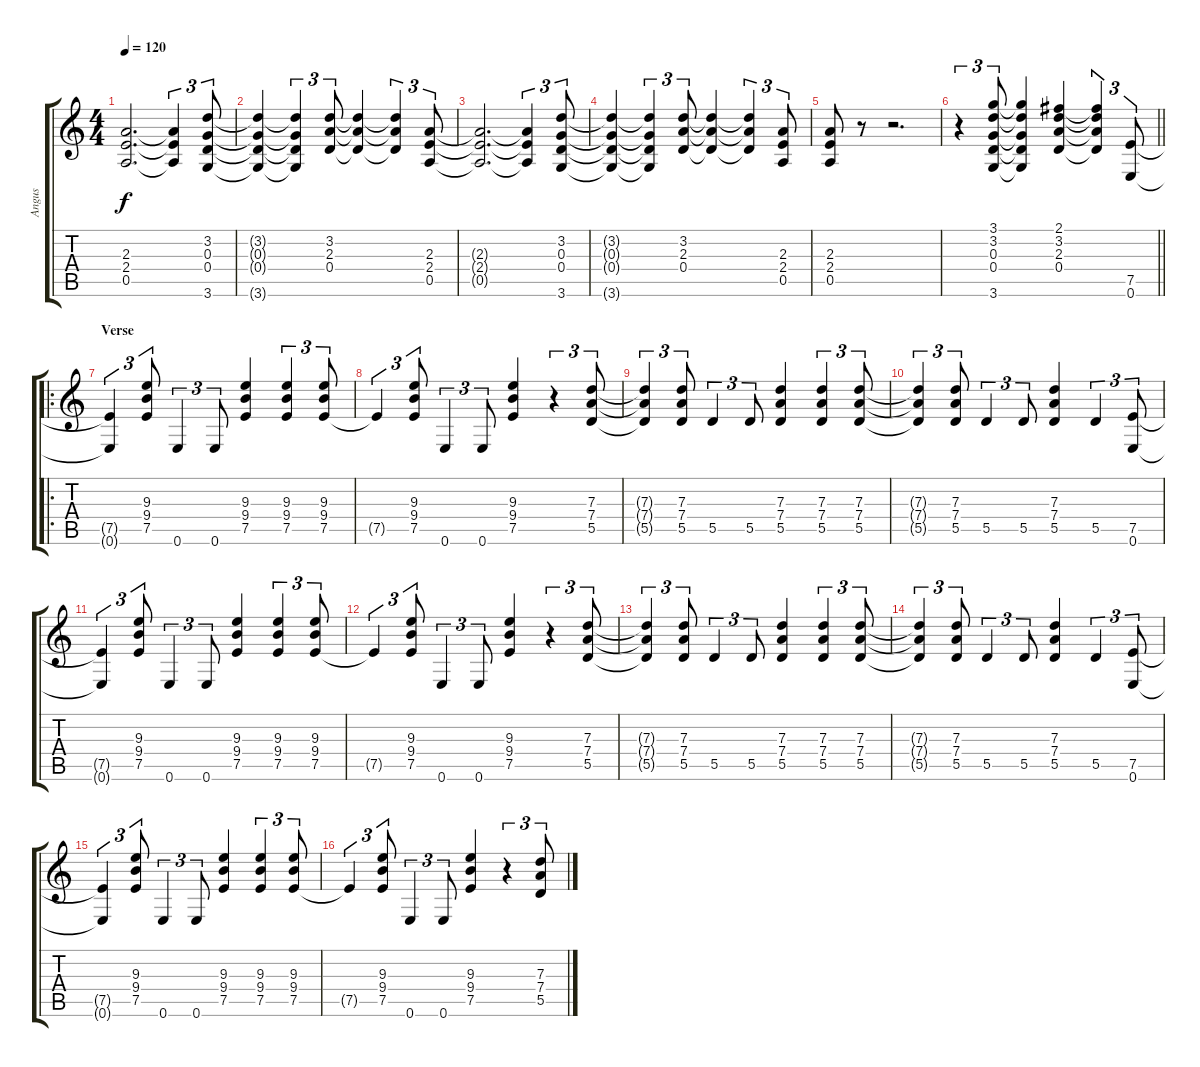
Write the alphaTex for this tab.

\track ("Angus" "Angus") {instrument overdrivenguitar}
\staff {score tabs}
\tuning (E4 B3 G3 D3 A2 E2) {hide}
\ts (4 4)
\tempo 120
\clef g2
\ks c
(2.3{t} 2.4{t} 0.5{t}).2{d dy f} (2.3{t} 2.4{t} 0.5{t}).4{tu (3 2)} (3.2 0.3 0.4 3.6).8{tu (3 2)} |
(3.2{t} 0.3{t} 0.4{t} 3.6{t}).4 (3.2{t} 0.3{t} 0.4{t} 3.6{t}).4{tu (3 2)} (3.2 2.3 0.4).8{tu (3 2)} (3.2{t} 2.3{t} 0.4{t}).4 (3.2{t} 2.3{t} 0.4{t}).4{tu (3 2)} (2.3 2.4 0.5).8{tu (3 2)} |
(2.3{t} 2.4{t} 0.5{t}).2{d} (2.3{t} 2.4{t} 0.5{t}).4{tu (3 2)} (3.2 0.3 0.4 3.6).8{tu (3 2)} |
(3.2{t} 0.3{t} 0.4{t} 3.6{t}).4 (3.2{t} 0.3{t} 0.4{t} 3.6{t}).4{tu (3 2)} (3.2 2.3 0.4).8{tu (3 2)} (3.2{t} 2.3{t} 0.4{t}).4 (3.2{t} 2.3{t} 0.4{t}).4{tu (3 2)} (2.3 2.4 0.5).8{tu (3 2)} |
(2.3 2.4 0.5).8 r.8 r.2{d} |
\barLineRight lightlight
r.4{tu (3 2)} (3.1 3.2 0.3 0.4 3.6).8{tu (3 2)} (3.1{t} 3.2{t} 0.3{t} 0.4{t} 3.6{t}).4 (2.1 3.2 2.3 0.4).4 (2.1{t} 3.2{t} 2.3{t} 0.4{t}).4{tu (3 2)} (7.5 0.6).8{tu (3 2)} |
\ro
\section ("" "Verse")
(7.5{t} 0.6{t}).4{tu (3 2)} (9.3 9.4 7.5).8{tu (3 2)} 0.6.4{tu (3 2)} 0.6.8{tu (3 2)} (9.3 9.4 7.5).4 (9.3 9.4 7.5).4{tu (3 2)} (9.3 9.4 7.5).8{tu (3 2)} |
7.5{t}.4{tu (3 2)} (9.3 9.4 7.5).8{tu (3 2)} 0.6.4{tu (3 2)} 0.6.8{tu (3 2)} (9.3 9.4 7.5).4 r.4{tu (3 2)} (7.3 7.4 5.5).8{tu (3 2)} |
(7.3{t} 7.4{t} 5.5{t}).4{tu (3 2)} (7.3 7.4 5.5).8{tu (3 2)} 5.5.4{tu (3 2)} 5.5.8{tu (3 2)} (7.3 7.4 5.5).4 (7.3 7.4 5.5).4{tu (3 2)} (7.3 7.4 5.5).8{tu (3 2)} |
(7.3{t} 7.4{t} 5.5{t}).4{tu (3 2)} (7.3 7.4 5.5).8{tu (3 2)} 5.5.4{tu (3 2)} 5.5.8{tu (3 2)} (7.3 7.4 5.5).4 5.5.4{tu (3 2)} (7.5 0.6).8{tu (3 2)} |
(7.5{t} 0.6{t}).4{tu (3 2)} (9.3 9.4 7.5).8{tu (3 2)} 0.6.4{tu (3 2)} 0.6.8{tu (3 2)} (9.3 9.4 7.5).4 (9.3 9.4 7.5).4{tu (3 2)} (9.3 9.4 7.5).8{tu (3 2)} |
7.5{t}.4{tu (3 2)} (9.3 9.4 7.5).8{tu (3 2)} 0.6.4{tu (3 2)} 0.6.8{tu (3 2)} (9.3 9.4 7.5).4 r.4{tu (3 2)} (7.3 7.4 5.5).8{tu (3 2)} |
(7.3{t} 7.4{t} 5.5{t}).4{tu (3 2)} (7.3 7.4 5.5).8{tu (3 2)} 5.5.4{tu (3 2)} 5.5.8{tu (3 2)} (7.3 7.4 5.5).4 (7.3 7.4 5.5).4{tu (3 2)} (7.3 7.4 5.5).8{tu (3 2)} |
(7.3{t} 7.4{t} 5.5{t}).4{tu (3 2)} (7.3 7.4 5.5).8{tu (3 2)} 5.5.4{tu (3 2)} 5.5.8{tu (3 2)} (7.3 7.4 5.5).4 5.5.4{tu (3 2)} (7.5 0.6).8{tu (3 2)} |
(7.5{t} 0.6{t}).4{tu (3 2)} (9.3 9.4 7.5).8{tu (3 2)} 0.6.4{tu (3 2)} 0.6.8{tu (3 2)} (9.3 9.4 7.5).4 (9.3 9.4 7.5).4{tu (3 2)} (9.3 9.4 7.5).8{tu (3 2)} |
7.5{t}.4{tu (3 2)} (9.3 9.4 7.5).8{tu (3 2)} 0.6.4{tu (3 2)} 0.6.8{tu (3 2)} (9.3 9.4 7.5).4 r.4{tu (3 2)} (7.3 7.4 5.5).8{tu (3 2)}
